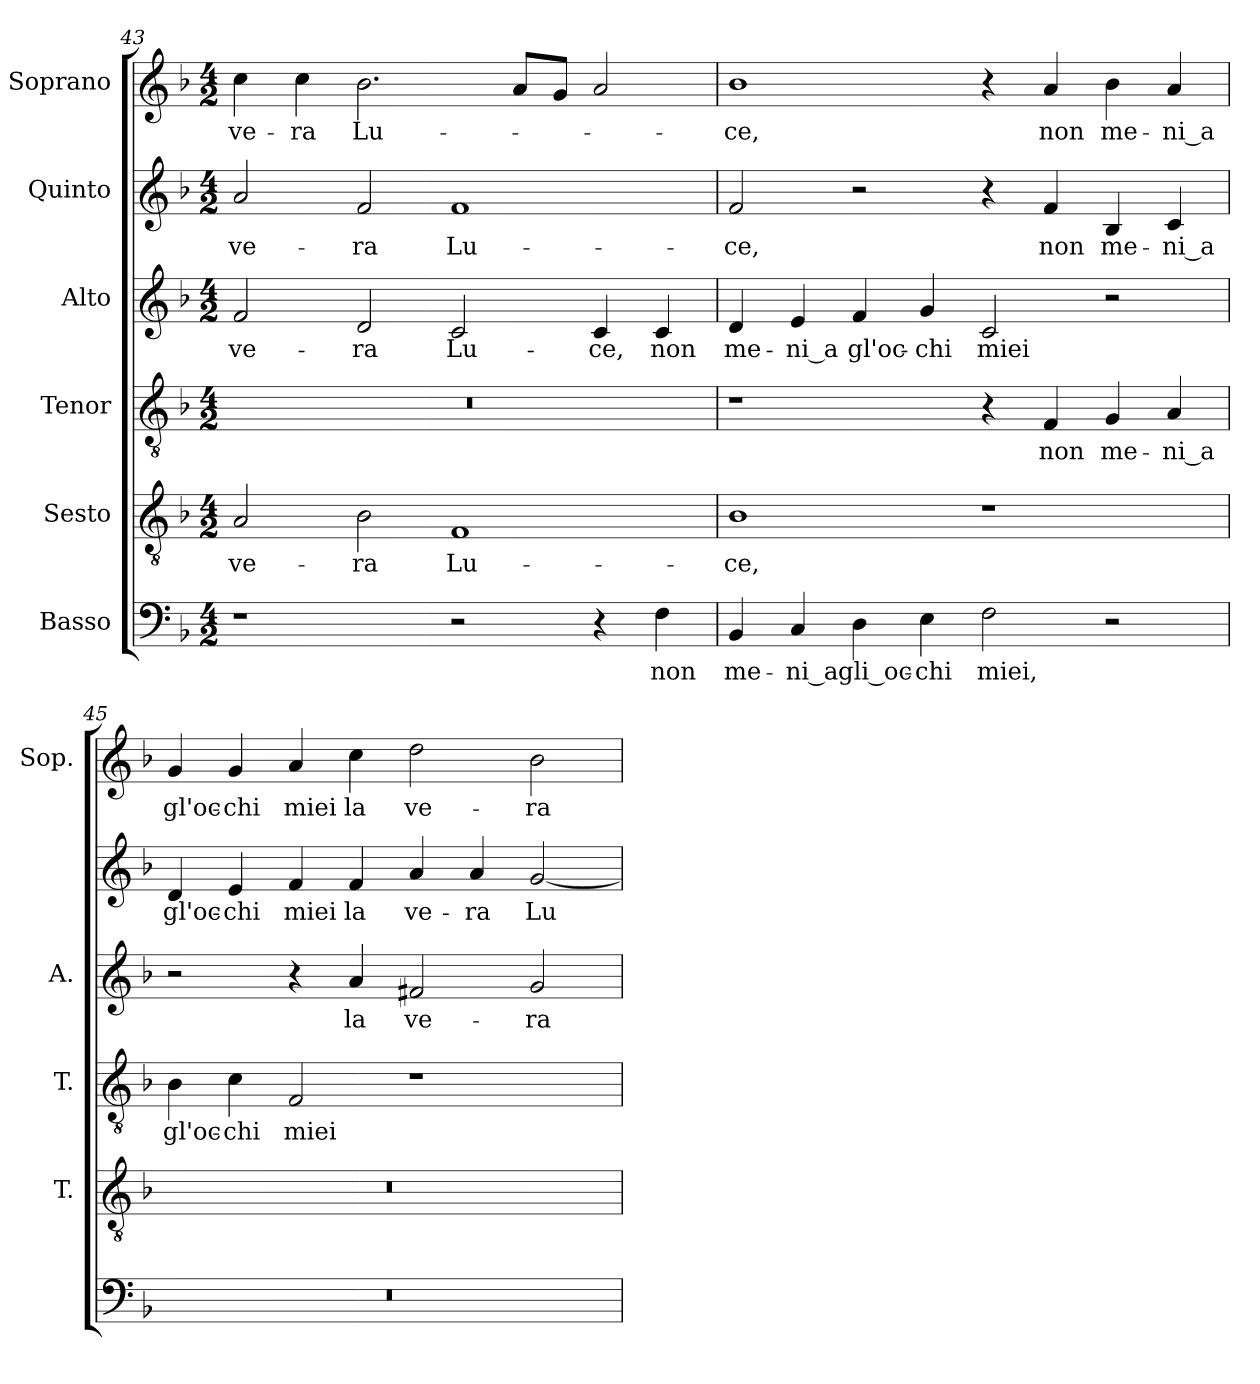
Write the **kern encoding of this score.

**kern	**text	**kern	**text	**kern	**text	**kern	**text	**kern	**text	**kern	**text
*part6	*part6	*part5	*part5	*part4	*part4	*part3	*part3	*part2	*part2	*part1	*part1
*staff6	*staff6	*staff5	*staff5	*staff4	*staff4	*staff3	*staff3	*staff2	*staff2	*staff1	*staff1
*I"Basso	*	*I"Sesto	*	*I"Tenor	*	*I"Alto	*	*I"Quinto	*	*I"Soprano	*
*	*	*I'T.	*	*I'T.	*	*I'A.	*	*	*	*I'Sop.	*
*clefF4	*	*clefGv2	*	*clefGv2	*	*clefG2	*	*clefG2	*	*clefG2	*
*	*	*ITrd7c12	*	*ITrd7c12	*	*	*	*	*	*	*
*k[b-]	*	*k[b-]	*	*k[b-]	*	*k[b-]	*	*k[b-]	*	*k[b-]	*
*F:	*	*F:	*	*F:	*	*F:	*	*F:	*	*F:	*
*M4/2	*	*M4/2	*	*M4/2	*	*M4/2	*	*M4/2	*	*M4/2	*
=43	=43	=43	=43	=43	=43	=43	=43	=43	=43	=43	=43
!	!	!	!LO:LY:b:color=#000000	!LO:N:vis=1	!	!	!	!	!	!	!
!	!	!	!	!	!	!	!LO:LY:b:color=#000000	!	!	!	!
!	!	!	!	!	!	!	!	!	!LO:LY:b:color=#000000	!	!
!	!	!	!	!	!	!	!	!	!	!	!LO:LY:b:color=#000000
1r	.	2AAi/	ve-	0r	.	2fi/	ve-	2ai/	ve-	4cci\	ve-
!	!	!	!	!	!	!	!	!	!	!	!LO:LY:b:color=#000000
.	.	.	.	.	.	.	.	.	.	4cci\	-ra
!	!	!	!LO:LY:b:color=#000000	!	!	!	!	!	!	!	!
!	!	!	!	!	!	!	!LO:LY:b:color=#000000	!	!	!	!
!	!	!	!	!	!	!	!	!	!LO:LY:b:color=#000000	!	!
!	!	!	!	!	!	!	!	!	!	!	!LO:LY:b:color=#000000
.	.	2BB-i\	-ra	.	.	2di/	-ra	2fi/	-ra	2.b-i\	Lu-
!	!	!	!LO:LY:b:color=#000000	!	!	!	!	!	!	!	!
!	!	!	!	!	!	!	!LO:LY:b:color=#000000	!	!	!	!
!	!	!	!	!	!	!	!	!	!LO:LY:b:color=#000000	!	!
2r	.	1FFi	Lu-	.	.	2ci/	Lu-	1fi	Lu-	.	.
.	.	.	.	.	.	.	.	.	.	8ai/L	.
.	.	.	.	.	.	.	.	.	.	8gi/J	.
!	!	!	!	!	!	!	!LO:LY:b:color=#000000	!	!	!	!
4r	.	.	.	.	.	4ci/	-ce,	.	.	2ai/	.
!	!LO:LY:b:color=#000000	!	!	!	!	!	!	!	!	!	!
!	!	!	!	!	!	!	!LO:LY:b:color=#000000	!	!	!	!
4Fi\	non	.	.	.	.	4ci/	non	.	.	.	.
=44	=44	=44	=44	=44	=44	=44	=44	=44	=44	=44	=44
!	!LO:LY:b:color=#000000	!	!	!	!	!	!	!	!	!	!
!	!	!	!LO:LY:b:color=#000000	!	!	!	!	!	!	!	!
!	!	!	!	!	!	!	!LO:LY:b:color=#000000	!	!	!	!
!	!	!	!	!	!	!	!	!	!LO:LY:b:color=#000000	!	!
!	!	!	!	!	!	!	!	!	!	!	!LO:LY:b:color=#000000
4BB-i/	me-	1BB-i	-ce,	1r	.	4di/	me-	2fi/	-ce,	1b-i	-ce,
!	!LO:LY:b:color=#000000	!	!	!	!	!	!	!	!	!	!
!	!	!	!	!	!	!	!LO:LY:b:color=#000000	!	!	!	!
4Ci/	-ni_a	.	.	.	.	4ei/	-ni_a	.	.	.	.
!	!LO:LY:b:color=#000000	!	!	!	!	!	!	!	!	!	!
!	!	!	!	!	!	!	!LO:LY:b:color=#000000	!	!	!	!
4Di\	gli_oc-	.	.	.	.	4fi/	gl'oc-	2r	.	.	.
!	!LO:LY:b:color=#000000	!	!	!	!	!	!	!	!	!	!
!	!	!	!	!	!	!	!LO:LY:b:color=#000000	!	!	!	!
4Ei\	-chi	.	.	.	.	4gi/	-chi	.	.	.	.
!	!LO:LY:b:color=#000000	!	!	!	!	!	!	!	!	!	!
!	!	!	!	!	!	!	!LO:LY:b:color=#000000	!	!	!	!
2Fi\	miei,	1r	.	4r	.	2ci/	miei	4r	.	4r	.
!	!	!	!	!	!LO:LY:b:color=#000000	!	!	!	!	!	!
!	!	!	!	!	!	!	!	!	!LO:LY:b:color=#000000	!	!
!	!	!	!	!	!	!	!	!	!	!	!LO:LY:b:color=#000000
.	.	.	.	4FFi/	non	.	.	4fi/	non	4ai/	non
!	!	!	!	!	!LO:LY:b:color=#000000	!	!	!	!	!	!
!	!	!	!	!	!	!	!	!	!LO:LY:b:color=#000000	!	!
!	!	!	!	!	!	!	!	!	!	!	!LO:LY:b:color=#000000
2r	.	.	.	4GGi/	me-	2r	.	4B-i/	me-	4b-i\	me-
!	!	!	!	!	!LO:LY:b:color=#000000	!	!	!	!	!	!
!	!	!	!	!	!	!	!	!	!LO:LY:b:color=#000000	!	!
!	!	!	!	!	!	!	!	!	!	!	!LO:LY:b:color=#000000
.	.	.	.	4AAi/	-ni_a	.	.	4ci/	-ni_a	4ai/	-ni_a
=45	=45	=45	=45	=45	=45	=45	=45	=45	=45	=45	=45
!LO:N:vis=1	!	!LO:N:vis=1	!	!	!	!	!	!	!	!	!
!	!	!	!	!	!LO:LY:b:color=#000000	!	!	!	!	!	!
!	!	!	!	!	!	!	!	!	!LO:LY:b:color=#000000	!	!
!	!	!	!	!	!	!	!	!	!	!	!LO:LY:b:color=#000000
0r	.	0r	.	4BB-i\	gl'oc-	2r	.	4di/	gl'oc-	4gi/	gl'oc-
!	!	!	!	!	!LO:LY:b:color=#000000	!	!	!	!	!	!
!	!	!	!	!	!	!	!	!	!LO:LY:b:color=#000000	!	!
!	!	!	!	!	!	!	!	!	!	!	!LO:LY:b:color=#000000
.	.	.	.	4Ci\	-chi	.	.	4ei/	-chi	4gi/	-chi
!	!	!	!	!	!LO:LY:b:color=#000000	!	!	!	!	!	!
!	!	!	!	!	!	!	!	!	!LO:LY:b:color=#000000	!	!
!	!	!	!	!	!	!	!	!	!	!	!LO:LY:b:color=#000000
.	.	.	.	2FFi/	miei	4r	.	4fi/	miei	4ai/	miei
!	!	!	!	!	!	!	!LO:LY:b:color=#000000	!	!	!	!
!	!	!	!	!	!	!	!	!	!LO:LY:b:color=#000000	!	!
!	!	!	!	!	!	!	!	!	!	!	!LO:LY:b:color=#000000
.	.	.	.	.	.	4ai/	la	4fi/	la	4cci\	la
!	!	!	!	!	!	!	!LO:LY:b:color=#000000	!	!	!	!
!	!	!	!	!	!	!	!	!	!LO:LY:b:color=#000000	!	!
!	!	!	!	!	!	!	!	!	!	!	!LO:LY:b:color=#000000
.	.	.	.	1r	.	2f#Xi/	ve-	4ai/	ve-	2ddi\	ve-
!	!	!	!	!	!	!	!	!	!LO:LY:b:color=#000000	!	!
.	.	.	.	.	.	.	.	4ai/	-ra	.	.
!	!	!	!	!	!	!	!LO:LY:b:color=#000000	!	!	!	!
!	!	!	!	!	!	!	!	!	!LO:LY:b:color=#000000	!	!
!	!	!	!	!	!	!	!	!	!	!	!LO:LY:b:color=#000000
.	.	.	.	.	.	2gi/	-ra	[2gi/	Lu-	2b-i\	-ra
=	=	=	=	=	=	=	=	=	=	=	=
*-	*-	*-	*-	*-	*-	*-	*-	*-	*-	*-	*-
